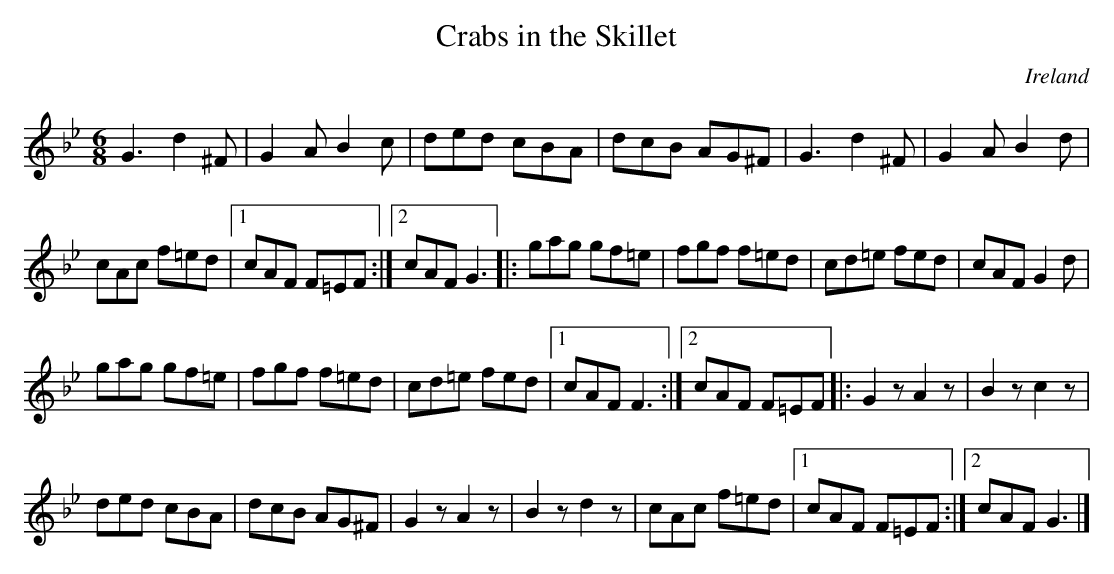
X:1
T:Crabs in the Skillet
O:Ireland
M:6/8
K:Gm
G3 d2^F|G2A B2c|ded cBA|dcB AG^F|\
G3 d2^F|G2A B2d|
cAc f=ed|1 cAF F=EF :|2 cAF G3|:\
gag gf=e|fgf f=ed|cd=e fed|cAF G2d|
gag gf=e|fgf f=ed|cd=e fed\
|1 cAF F3:|2 cAF F=EF|:\
G2z A2z|B2z c2z|
ded cBA|dcB AG^F|\
G2z A2z|B2z d2z|cAc f=ed|1 cAF F=EF :|2 cAF G3|]
